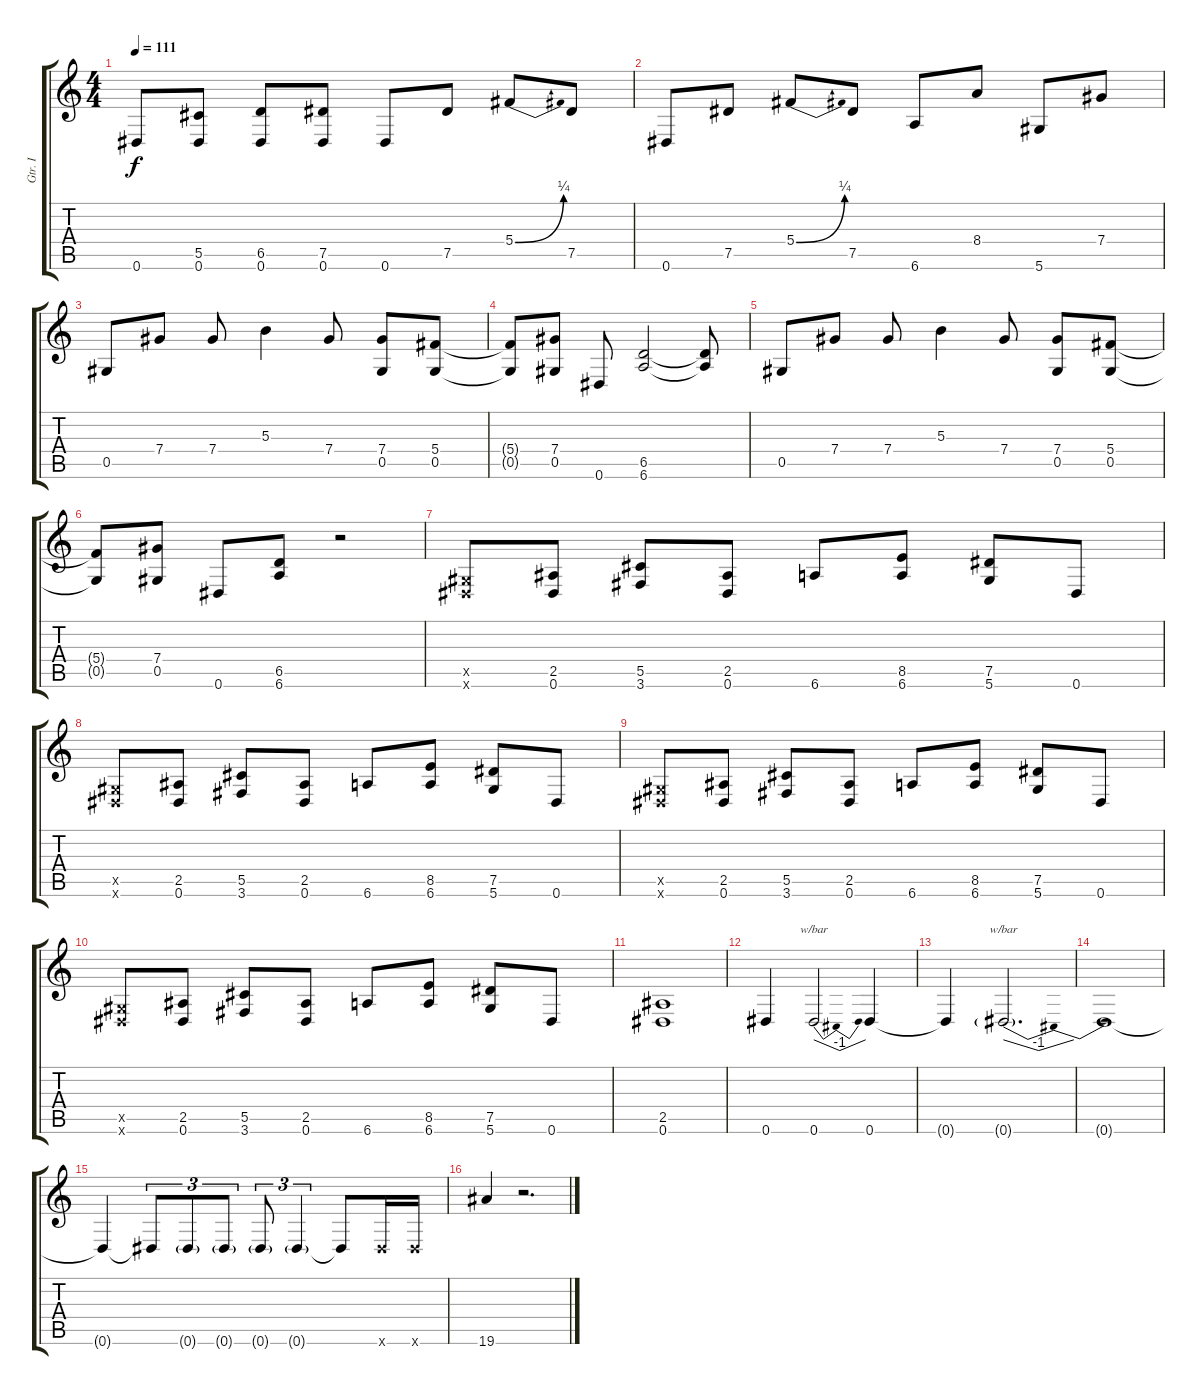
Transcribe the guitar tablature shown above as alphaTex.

\track ("Gtr. I" "Gtr. I") {instrument distortionguitar}
\staff {score tabs}
\tuning (Eb4 Bb3 Gb3 Db3 Ab2 Eb2) {hide}
\ts (4 4)
\tempo 111
\clef g2
\ks c
0.6.8{dy f} (5.5 0.6).8 (6.5 0.6).8 (7.5 0.6).8 0.6.8 7.5.8 5.4{be (bend 0 0 60 1)}.8 7.5.8 |
0.6.8 7.5.8 5.4{be (bend 0 0 60 1)}.8 7.5.8 6.6.8 8.4.8 5.6.8 7.4.8 |
0.5.8 7.4.8 7.4.8 5.3.4 7.4.8 (7.4 0.5).8 (5.4 0.5).8 |
(5.4{t} 0.5{t}).8 (7.4 0.5).8 0.6.8 (6.5 6.6).2 (6.5{t} 6.6{t}).8 |
0.5.8 7.4.8 7.4.8 5.3.4 7.4.8 (7.4 0.5).8 (5.4 0.5).8 |
(5.4{t} 0.5{t}).8 (7.4 0.5).8 0.6.8 (6.5 6.6).8 r.2 |
(0.5{x} 0.6{x}).8 (2.5 0.6).8 (5.5 3.6).8 (2.5 0.6).8 6.6.8 (8.5 6.6).8 (7.5 5.6).8 0.6.8 |
(0.5{x} 0.6{x}).8 (2.5 0.6).8 (5.5 3.6).8 (2.5 0.6).8 6.6.8 (8.5 6.6).8 (7.5 5.6).8 0.6.8 |
(0.5{x} 0.6{x}).8 (2.5 0.6).8 (5.5 3.6).8 (2.5 0.6).8 6.6.8 (8.5 6.6).8 (7.5 5.6).8 0.6.8 |
(0.5{x} 0.6{x}).8 (2.5 0.6).8 (5.5 3.6).8 (2.5 0.6).8 6.6.8 (8.5 6.6).8 (7.5 5.6).8 0.6.8 |
(2.5 0.6).1 |
0.6.4 0.6.2{tbe (dip default 0 0 30 -4 60 0)} 0.6.4 |
0.6{t}.4 0.6{g}.2{d tbe (dip default 0 0 30 -4 60 0)} |
0.6{t}.1 |
0.6{t}.4 0.6{t}.8{tu (3 2)} 0.6{g}.8{tu (3 2)} 0.6{g}.8{tu (3 2)} 0.6{g}.8{tu (3 2)} 0.6{g}.4{tu (3 2)} 0.6{t}.8 0.6{x}.16 0.6{x}.16 |
19.6.4 r.2{d}
